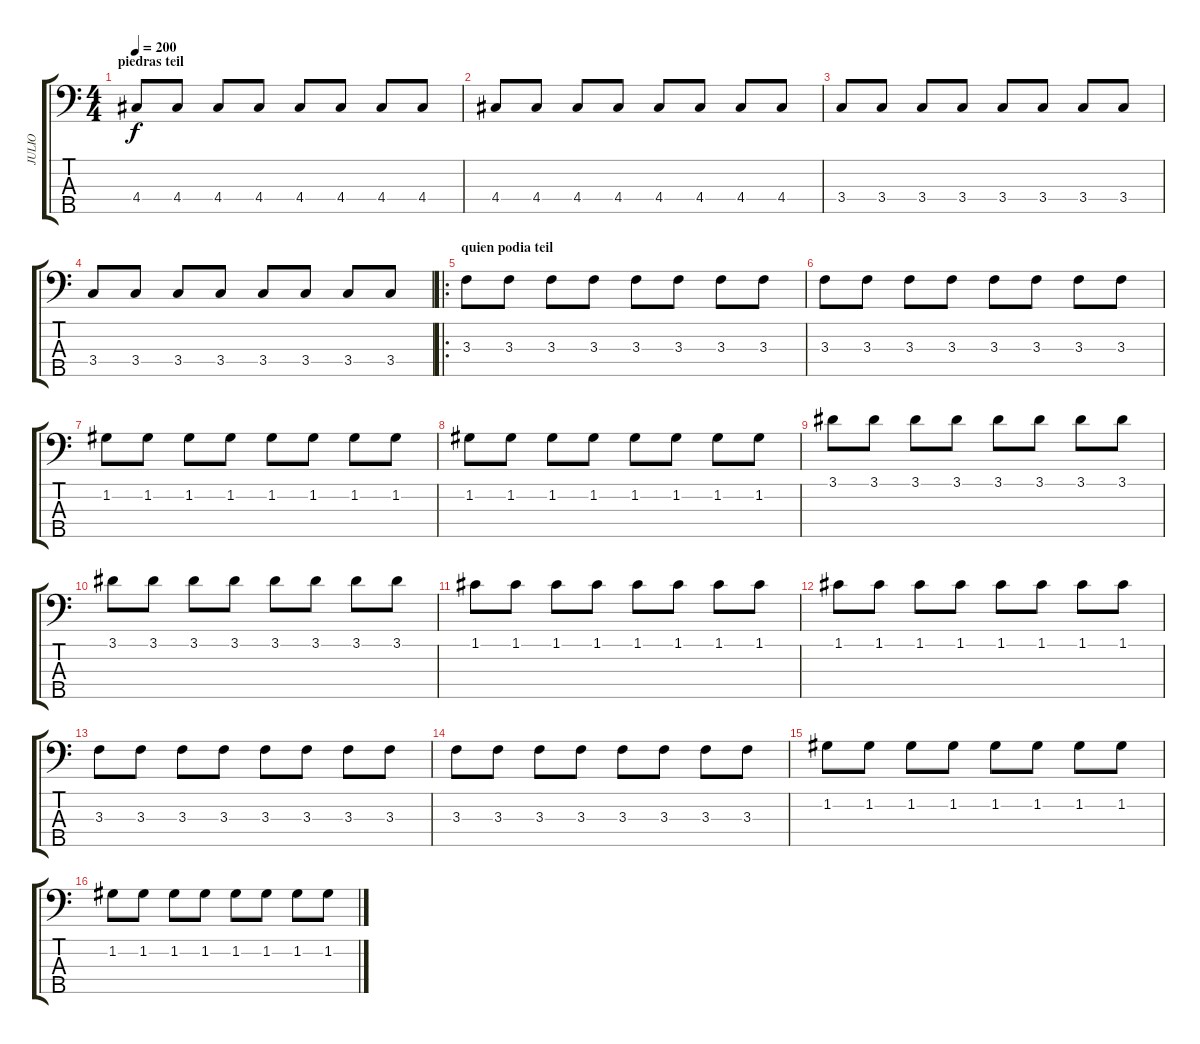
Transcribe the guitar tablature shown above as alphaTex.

\track ("JULIO" "JULIO") {instrument electricbasspick}
\staff {score tabs}
\tuning (C3 G2 D2 A1 E1) {hide}
\ts (4 4)
\section ("" "piedras teil")
\tempo 200
\clef f4
\ks c
4.4.8{dy f} 4.4.8 4.4.8 4.4.8 4.4.8 4.4.8 4.4.8 4.4.8 |
4.4.8 4.4.8 4.4.8 4.4.8 4.4.8 4.4.8 4.4.8 4.4.8 |
3.4.8 3.4.8 3.4.8 3.4.8 3.4.8 3.4.8 3.4.8 3.4.8 |
3.4.8 3.4.8 3.4.8 3.4.8 3.4.8 3.4.8 3.4.8 3.4.8 |
\ro
\section ("" "quien podia teil")
3.3.8 3.3.8 3.3.8 3.3.8 3.3.8 3.3.8 3.3.8 3.3.8 |
3.3.8 3.3.8 3.3.8 3.3.8 3.3.8 3.3.8 3.3.8 3.3.8 |
1.2.8 1.2.8 1.2.8 1.2.8 1.2.8 1.2.8 1.2.8 1.2.8 |
1.2.8 1.2.8 1.2.8 1.2.8 1.2.8 1.2.8 1.2.8 1.2.8 |
3.1.8 3.1.8 3.1.8 3.1.8 3.1.8 3.1.8 3.1.8 3.1.8 |
3.1.8 3.1.8 3.1.8 3.1.8 3.1.8 3.1.8 3.1.8 3.1.8 |
1.1.8 1.1.8 1.1.8 1.1.8 1.1.8 1.1.8 1.1.8 1.1.8 |
1.1.8 1.1.8 1.1.8 1.1.8 1.1.8 1.1.8 1.1.8 1.1.8 |
3.3.8 3.3.8 3.3.8 3.3.8 3.3.8 3.3.8 3.3.8 3.3.8 |
3.3.8 3.3.8 3.3.8 3.3.8 3.3.8 3.3.8 3.3.8 3.3.8 |
1.2.8 1.2.8 1.2.8 1.2.8 1.2.8 1.2.8 1.2.8 1.2.8 |
1.2.8 1.2.8 1.2.8 1.2.8 1.2.8 1.2.8 1.2.8 1.2.8
